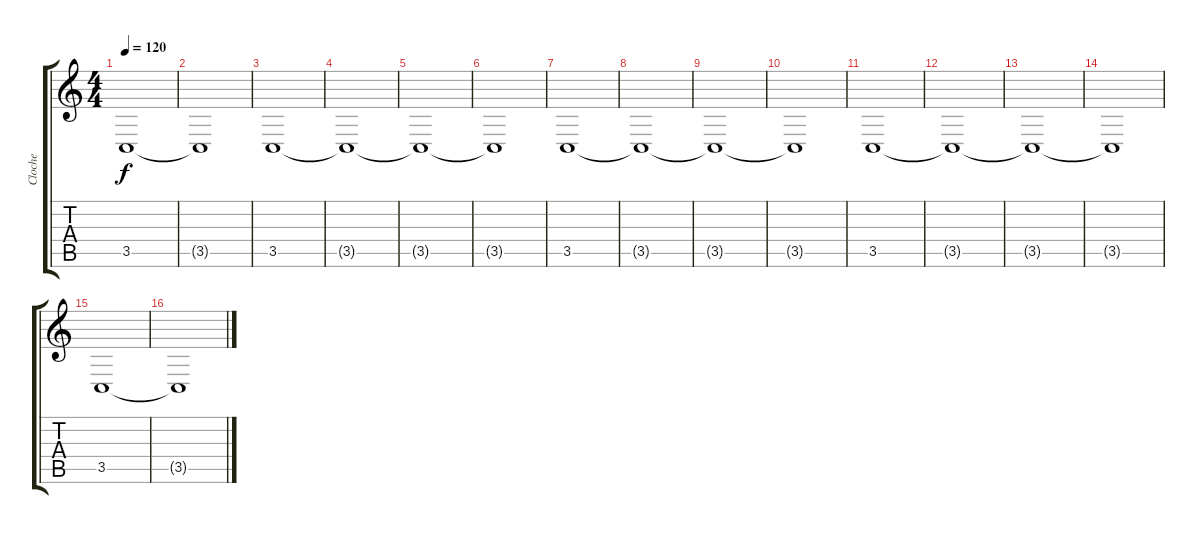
\track ("Cloche" "Cloche") {instrument tubularbells}
\staff {score tabs}
\tuning (E4 B3 G3 D3 A2 E2) {hide}
\ts (4 4)
\tempo 120
\clef g2
\ks c
3.5.1{dy f} |
3.5{t}.1 |
3.5.1 |
3.5{t}.1 |
3.5{t}.1 |
3.5{t}.1 |
3.5.1 |
3.5{t}.1 |
3.5{t}.1 |
3.5{t}.1 |
3.5.1 |
3.5{t}.1 |
3.5{t}.1 |
3.5{t}.1 |
3.5.1 |
3.5{t}.1
